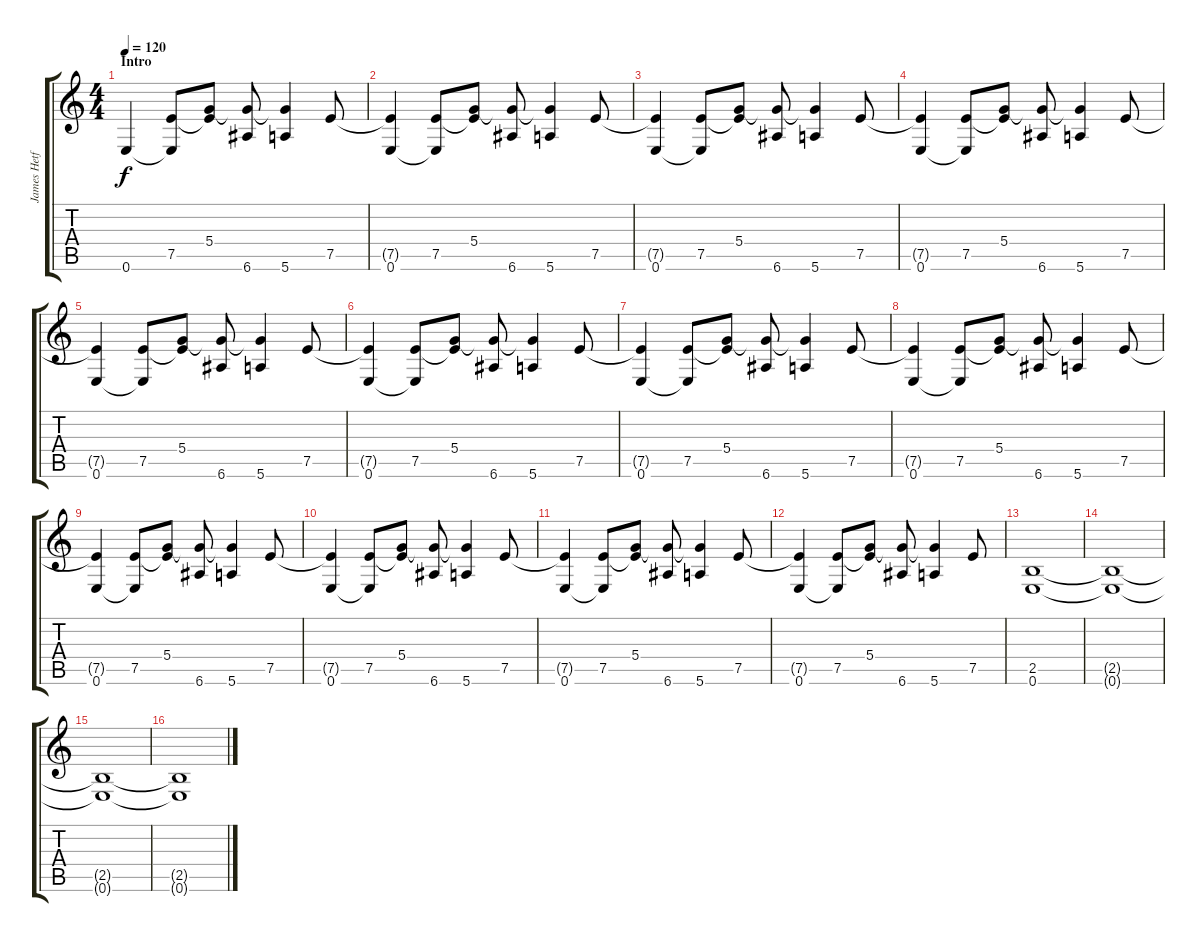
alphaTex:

\track ("James Hetfield" "James Hetf") {instrument distortionguitar}
\staff {score tabs}
\tuning (E4 B3 G3 D3 A2 E2) {hide}
\ts (4 4)
\section ("" "Intro")
\tempo 120
\clef g2
\ks c
0.6.4{dy f instrument electricguitarclean} (7.5 0.6{t}).8 (5.4 7.5{t}).8 (5.4{t} 6.6).8 (5.4{t} 5.6).4 7.5.8 |
(7.5{t} 0.6).4 (7.5 0.6{t}).8 (5.4 7.5{t}).8 (5.4{t} 6.6).8 (5.4{t} 5.6).4 7.5.8 |
(7.5{t} 0.6).4 (7.5 0.6{t}).8 (5.4 7.5{t}).8 (5.4{t} 6.6).8 (5.4{t} 5.6).4 7.5.8 |
(7.5{t} 0.6).4 (7.5 0.6{t}).8 (5.4 7.5{t}).8 (5.4{t} 6.6).8 (5.4{t} 5.6).4 7.5.8 |
(7.5{t} 0.6).4 (7.5 0.6{t}).8 (5.4 7.5{t}).8 (5.4{t} 6.6).8 (5.4{t} 5.6).4 7.5.8 |
(7.5{t} 0.6).4 (7.5 0.6{t}).8 (5.4 7.5{t}).8 (5.4{t} 6.6).8 (5.4{t} 5.6).4 7.5.8 |
(7.5{t} 0.6).4 (7.5 0.6{t}).8 (5.4 7.5{t}).8 (5.4{t} 6.6).8 (5.4{t} 5.6).4 7.5.8 |
(7.5{t} 0.6).4 (7.5 0.6{t}).8 (5.4 7.5{t}).8 (5.4{t} 6.6).8 (5.4{t} 5.6).4 7.5.8 |
(7.5{t} 0.6).4 (7.5 0.6{t}).8 (5.4 7.5{t}).8 (5.4{t} 6.6).8 (5.4{t} 5.6).4 7.5.8 |
(7.5{t} 0.6).4 (7.5 0.6{t}).8 (5.4 7.5{t}).8 (5.4{t} 6.6).8 (5.4{t} 5.6).4 7.5.8 |
(7.5{t} 0.6).4 (7.5 0.6{t}).8 (5.4 7.5{t}).8 (5.4{t} 6.6).8 (5.4{t} 5.6).4 7.5.8 |
(7.5{t} 0.6).4 (7.5 0.6{t}).8 (5.4 7.5{t}).8 (5.4{t} 6.6).8 (5.4{t} 5.6).4 7.5.8 |
(2.5 0.6).1{instrument distortionguitar} |
(2.5{t} 0.6{t}).1 |
(2.5{t} 0.6{t}).1 |
(2.5{t} 0.6{t}).1
